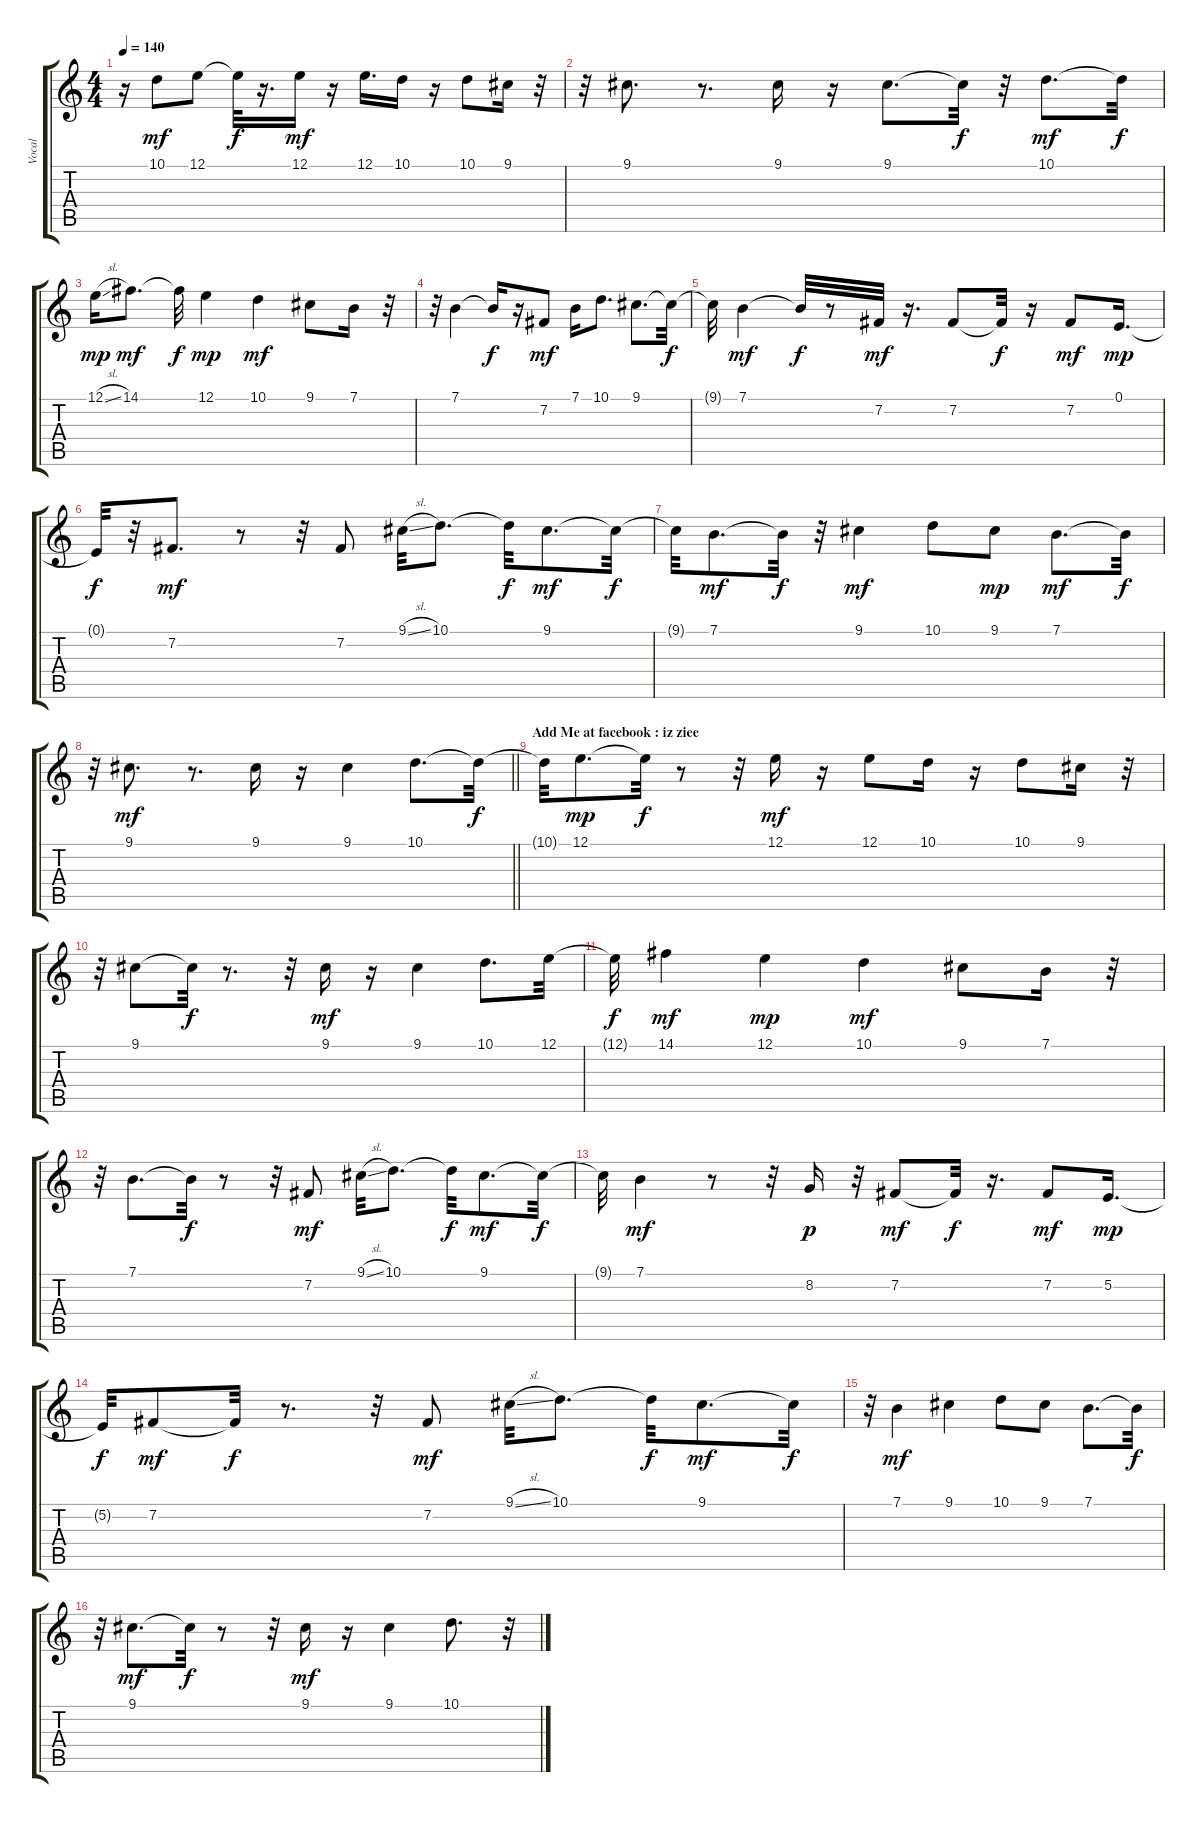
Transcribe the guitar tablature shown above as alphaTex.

\track ("Vocal" "Vocal") {instrument violin}
\staff {score tabs}
\tuning (E4 B3 G3 D3 A2 E2) {hide}
\ts (4 4)
\tempo 140
\clef g2
\ks c
r.16{dy mf} 10.1.8 12.1.8 12.1{t}.32{dy f} r.16{d} 12.1.16{dy mf} r.16 12.1.16{d} 10.1.16 r.16 10.1.8 9.1.16 r.32 |
r.32 9.1.8{d} r.8{d} 9.1.16 r.16 9.1.8{d} 9.1{t}.32{dy f} r.32 10.1.8{d dy mf} 10.1{t}.32{dy f} |
12.1{sl}.16{dy mp} 14.1.8{d dy mf} 14.1{t}.32{dy f} 12.1.4{dy mp} 10.1.4{dy mf} 9.1.8 7.1.16 r.32 |
r.32 7.1.4 7.1{t}.16{dy f} r.16 7.2.8{dy mf} 7.1.16 10.1.8{d} 9.1.8{d} 9.1{t}.32{dy f} |
9.1{t}.32 7.1.4{dy mf} 7.1{t}.32{dy f} r.8 7.2.32{dy mf} r.16{d} 7.2.8 7.2{t}.32{dy f} r.16 7.2.8{dy mf} 0.1.16{d dy mp} |
0.1{t}.32{dy f} r.32 7.2.8{d dy mf} r.8 r.32 7.2.8 9.1{sl}.32 10.1.8{d} 10.1{t}.32{dy f} 9.1.8{d dy mf} 9.1{t}.32{dy f} |
9.1{t}.32 7.1.8{d dy mf} 7.1{t}.32{dy f} r.32 9.1.4{dy mf} 10.1.8 9.1.8{dy mp} 7.1.8{d dy mf} 7.1{t}.32{dy f} |
\barLineRight lightlight
r.32 9.1.8{d dy mf} r.8{d} 9.1.16 r.16 9.1.4 10.1.8{d} 10.1{t}.32{dy f} |
\section ("" "Add Me at facebook : iz ziee")
10.1{t}.32 12.1.8{d dy mp} 12.1{t}.32{dy f} r.8 r.32 12.1.16{dy mf} r.16 12.1.8 10.1.16 r.16 10.1.8 9.1.16 r.32 |
r.32 9.1.8 9.1{t}.32{dy f} r.8{d} r.32 9.1.16{dy mf} r.16 9.1.4 10.1.8{d} 12.1.32 |
12.1{t}.32{dy f} 14.1.4{dy mf} 12.1.4{dy mp} 10.1.4{dy mf} 9.1.8 7.1.16 r.32 |
r.32 7.1.8{d} 7.1{t}.32{dy f} r.8 r.32 7.2.8{dy mf} 9.1{sl}.32 10.1.8{d} 10.1{t}.32{dy f} 9.1.8{d dy mf} 9.1{t}.32{dy f} |
9.1{t}.32 7.1.4{dy mf} r.8 r.32 8.2.16{dy p} r.32 7.2.8{dy mf} 7.2{t}.32{dy f} r.16{d} 7.2.8{dy mf} 5.2.16{d dy mp} |
5.2{t}.32{dy f} 7.2.8{dy mf} 7.2{t}.32{dy f} r.8{d} r.32 7.2.8{dy mf} 9.1{sl}.32 10.1.8{d} 10.1{t}.32{dy f} 9.1.8{d dy mf} 9.1{t}.32{dy f} |
r.32 7.1.4{dy mf} 9.1.4 10.1.8 9.1.8 7.1.8{d} 7.1{t}.32{dy f} |
r.32 9.1.8{d dy mf} 9.1{t}.32{dy f} r.8 r.32 9.1.16{dy mf} r.16 9.1.4 10.1.8{d} r.32
